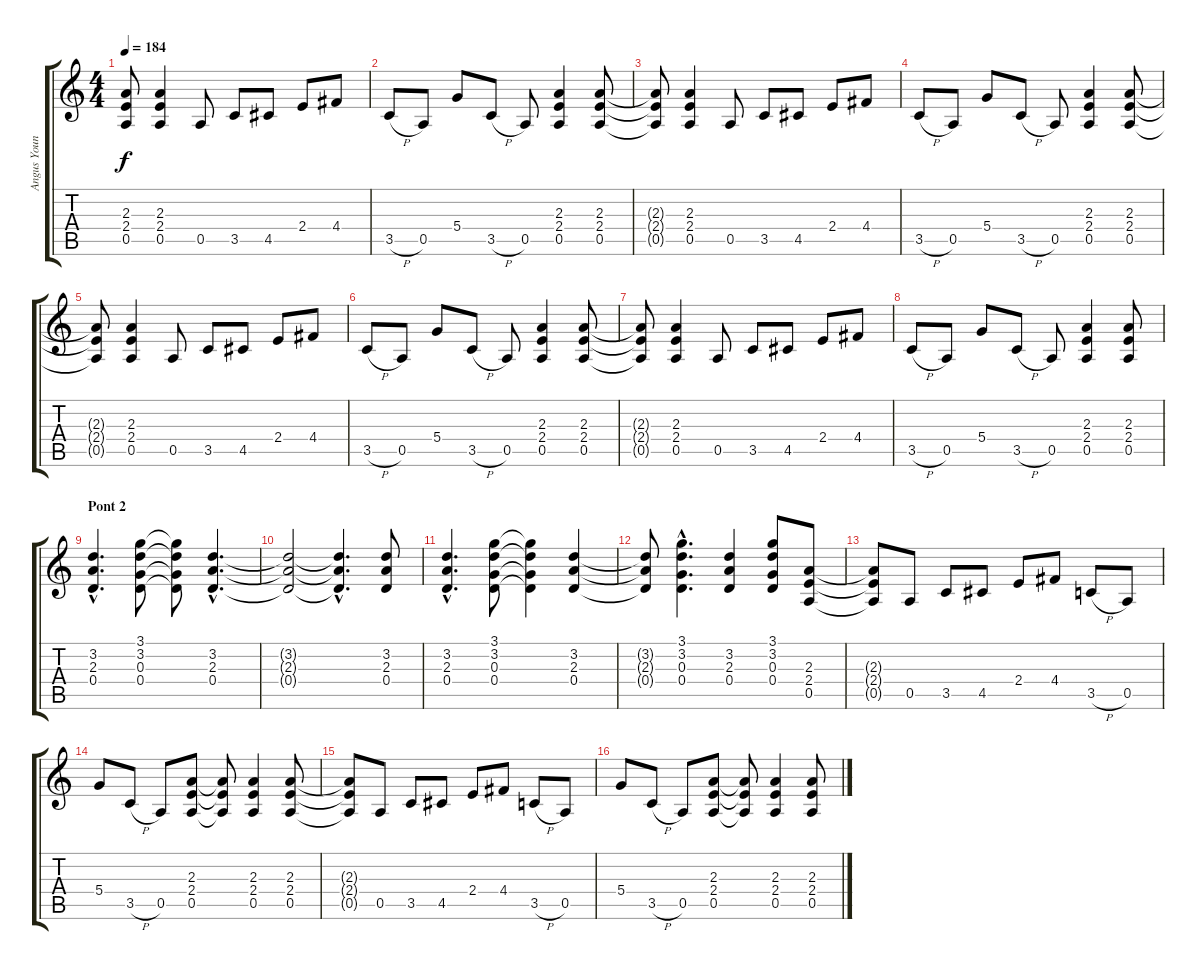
\track ("Angus Young" "Angus Youn") {instrument distortionguitar}
\staff {score tabs}
\tuning (E4 B3 G3 D3 A2 E2) {hide}
\ts (4 4)
\tempo 184
\clef g2
\ks c
(2.3{t} 2.4{t} 0.5{t}).8{dy f} (2.3 2.4 0.5).4 0.5.8 3.5.8 4.5.8 2.4.8 4.4.8 |
3.5{h}.8 0.5.8 5.4.8 3.5{h}.8 0.5.8 (2.3 2.4 0.5).4 (2.3 2.4 0.5).8 |
(2.3{t} 2.4{t} 0.5{t}).8 (2.3 2.4 0.5).4 0.5.8 3.5.8 4.5.8 2.4.8 4.4.8 |
3.5{h}.8 0.5.8 5.4.8 3.5{h}.8 0.5.8 (2.3 2.4 0.5).4 (2.3 2.4 0.5).8 |
(2.3{t} 2.4{t} 0.5{t}).8 (2.3 2.4 0.5).4 0.5.8 3.5.8 4.5.8 2.4.8 4.4.8 |
3.5{h}.8 0.5.8 5.4.8 3.5{h}.8 0.5.8 (2.3 2.4 0.5).4 (2.3 2.4 0.5).8 |
(2.3{t} 2.4{t} 0.5{t}).8 (2.3 2.4 0.5).4 0.5.8 3.5.8 4.5.8 2.4.8 4.4.8 |
3.5{h}.8 0.5.8 5.4.8 3.5{h}.8 0.5.8 (2.3 2.4 0.5).4 (2.3 2.4 0.5).8 |
\section ("" "Pont 2")
(3.2{hac} 2.3{hac} 0.4{hac}).4{d} (3.1 3.2 0.3 0.4).8 (3.1{t} 3.2{t} 0.3{t} 0.4{t}).8 (3.2{hac} 2.3{hac} 0.4{hac}).4{d} |
(3.2{t} 2.3{t} 0.4{t}).2 (3.2{hac t} 2.3{hac t} 0.4{hac t}).4{d} (3.2 2.3 0.4).8 |
(3.2{hac} 2.3{hac} 0.4{hac}).4{d} (3.1 3.2 0.3 0.4).8 (3.1{t} 3.2{t} 0.3{t} 0.4{t}).4 (3.2 2.3 0.4).4 |
(3.2{t} 2.3{t} 0.4{t}).8 (3.1{hac} 3.2{hac} 0.3{hac} 0.4{hac}).4{d} (3.2 2.3 0.4).4 (3.1 3.2 0.3 0.4).8 (2.3 2.4 0.5).8 |
(2.3{t} 2.4{t} 0.5{t}).8 0.5.8 3.5.8 4.5.8 2.4.8 4.4.8 3.5{h}.8 0.5.8 |
5.4.8 3.5{h}.8 0.5.8 (2.3 2.4 0.5).8 (2.3{t} 2.4{t} 0.5{t}).8 (2.3 2.4 0.5).4 (2.3 2.4 0.5).8 |
(2.3{t} 2.4{t} 0.5{t}).8 0.5.8 3.5.8 4.5.8 2.4.8 4.4.8 3.5{h}.8 0.5.8 |
5.4.8 3.5{h}.8 0.5.8 (2.3 2.4 0.5).8 (2.3{t} 2.4{t} 0.5{t}).8 (2.3 2.4 0.5).4 (2.3 2.4 0.5).8
